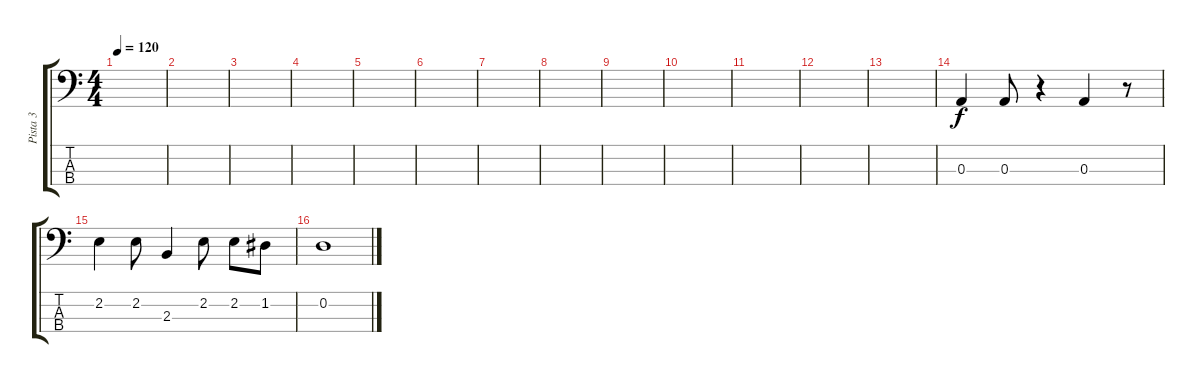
\track ("Pista 3" "Pista 3") {instrument electricbassfinger}
\staff {score tabs}
\tuning (G2 D2 A1 E1) {hide}
\ts (4 4)
\tempo 120
\clef f4
\ks c
|
|
|
|
|
|
|
|
|
|
|
|
|
0.3.4 0.3.8 r.4 0.3.4 r.8 |
2.2.4 2.2.8 2.3.4 2.2.8 2.2.8 1.2.8 |
0.2.1
